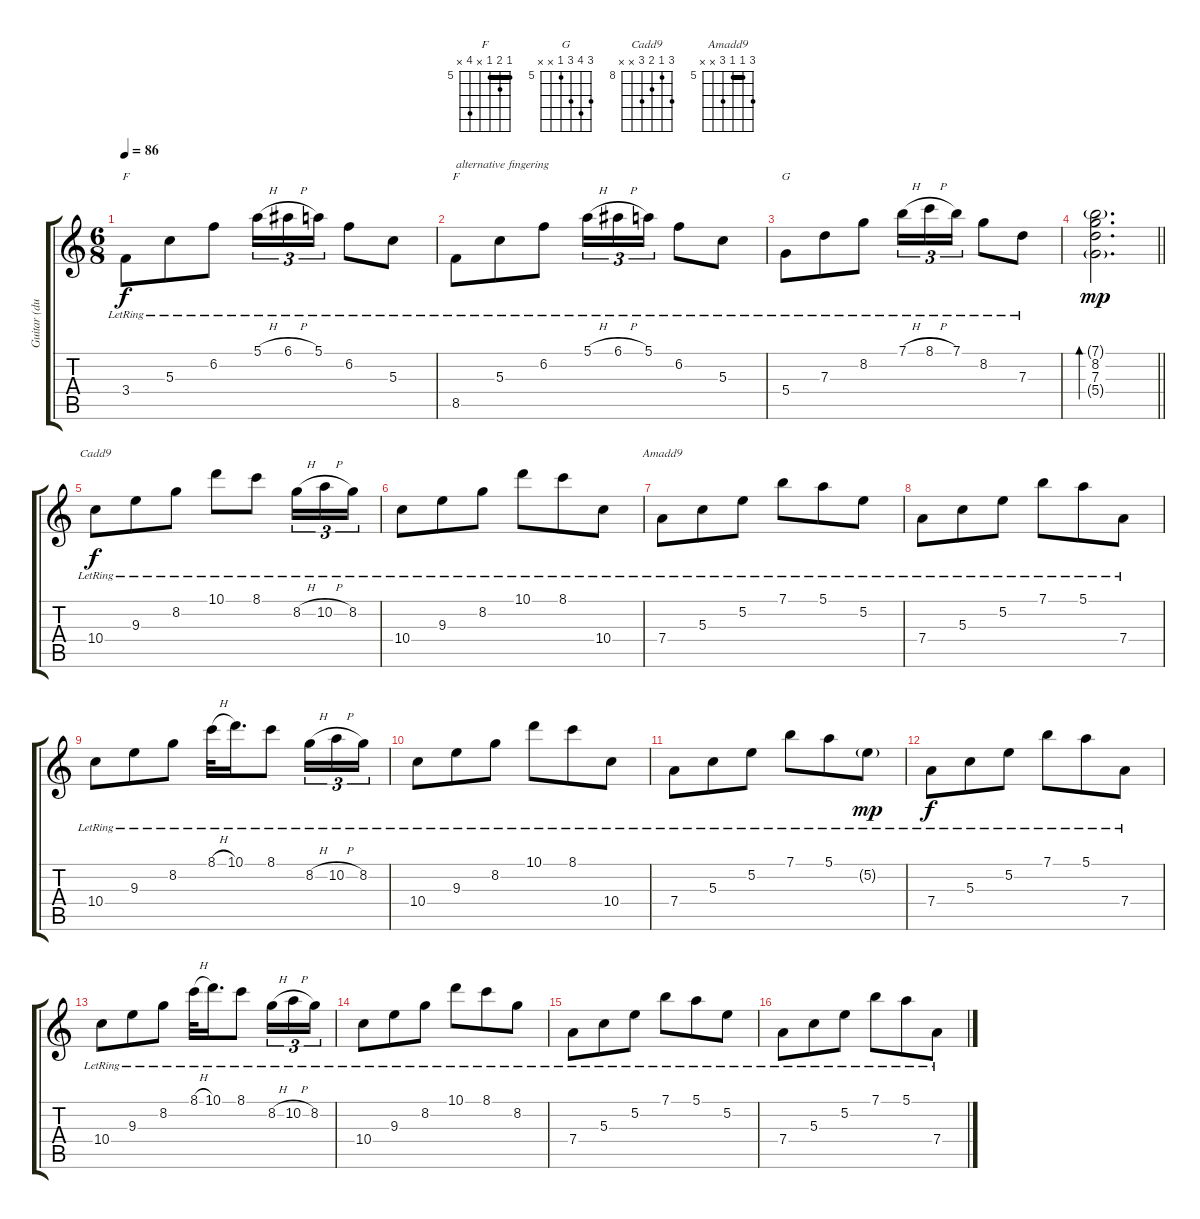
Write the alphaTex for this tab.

\track ("Guitar (dub)" "Guitar (du") {instrument electricguitarjazz}
\staff {score tabs}
\tuning (E4 B3 G3 D3 A2 E2) {hide}
\chord ("F" 5 6 5 3 x x) {firstfret 3}
\chord ("F" 5 6 5 x 8 x) {firstfret 5 barre 5}
\chord ("G" 7 8 7 5 x x) {firstfret 5}
\chord ("Cadd9" 10 8 9 10 x x) {firstfret 8 barre 8}
\chord ("Amadd9" 7 5 5 7 x x) {firstfret 5 barre 5}
\ts (6 8)
\tempo 86
\clef g2
\ks c
3.4{lr}.8{ch "F" dy f} 5.3{lr}.8 6.2{lr}.8 5.1{h lr}.16{tu (3 2)} 6.1{h lr}.16{tu (3 2)} 5.1{lr}.16{tu (3 2)} 6.2{lr}.8 5.3{lr}.8 |
8.5{lr}.8{ch "F" txt "alternative fingering"} 5.3{lr}.8 6.2{lr}.8 5.1{h lr}.16{tu (3 2)} 6.1{h lr}.16{tu (3 2)} 5.1{lr}.16{tu (3 2)} 6.2{lr}.8 5.3{lr}.8 |
5.4{lr}.8{ch "G"} 7.3{lr}.8 8.2{lr}.8 7.1{h lr}.16{tu (3 2)} 8.1{h lr}.16{tu (3 2)} 7.1{lr}.16{tu (3 2)} 8.2{lr}.8 7.3{lr}.8 |
\barLineRight lightlight
(7.1{g} 8.2 7.3 5.4{g}).2{d bd 120 dy mp} |
10.4{lr}.8{ch "Cadd9" dy f} 9.3{lr}.8 8.2{lr}.8 10.1{lr}.8 8.1{lr}.8 8.2{h lr}.16{tu (3 2)} 10.2{h lr}.16{tu (3 2)} 8.2{lr}.16{tu (3 2)} |
10.4{lr}.8 9.3{lr}.8 8.2{lr}.8 10.1{lr}.8 8.1{lr}.8 10.4{lr}.8 |
7.4{lr}.8{ch "Amadd9"} 5.3{lr}.8 5.2{lr}.8 7.1{lr}.8 5.1{lr}.8 5.2{lr}.8 |
7.4{lr}.8 5.3{lr}.8 5.2{lr}.8 7.1{lr}.8 5.1{lr}.8 7.4{lr}.8 |
10.4{lr}.8 9.3{lr}.8 8.2{lr}.8 8.1{h lr}.32 10.1{lr}.16{d} 8.1{lr}.8 8.2{h lr}.16{tu (3 2)} 10.2{h lr}.16{tu (3 2)} 8.2{lr}.16{tu (3 2)} |
10.4{lr}.8 9.3{lr}.8 8.2{lr}.8 10.1{lr}.8 8.1{lr}.8 10.4{lr}.8 |
7.4{lr}.8 5.3{lr}.8 5.2{lr}.8 7.1{lr}.8 5.1{lr}.8 5.2{g lr}.8{dy mp} |
7.4{lr}.8{dy f} 5.3{lr}.8 5.2{lr}.8 7.1{lr}.8 5.1{lr}.8 7.4{lr}.8 |
10.4{lr}.8 9.3{lr}.8 8.2{lr}.8 8.1{h lr}.32 10.1{lr}.16{d} 8.1{lr}.8 8.2{h lr}.16{tu (3 2)} 10.2{h lr}.16{tu (3 2)} 8.2{lr}.16{tu (3 2)} |
10.4{lr}.8 9.3{lr}.8 8.2{lr}.8 10.1{lr}.8 8.1{lr}.8 8.2{lr}.8 |
7.4{lr}.8 5.3{lr}.8 5.2{lr}.8 7.1{lr}.8 5.1{lr}.8 5.2{lr}.8 |
7.4{lr}.8 5.3{lr}.8 5.2{lr}.8 7.1{lr}.8 5.1{lr}.8 7.4{lr}.8
